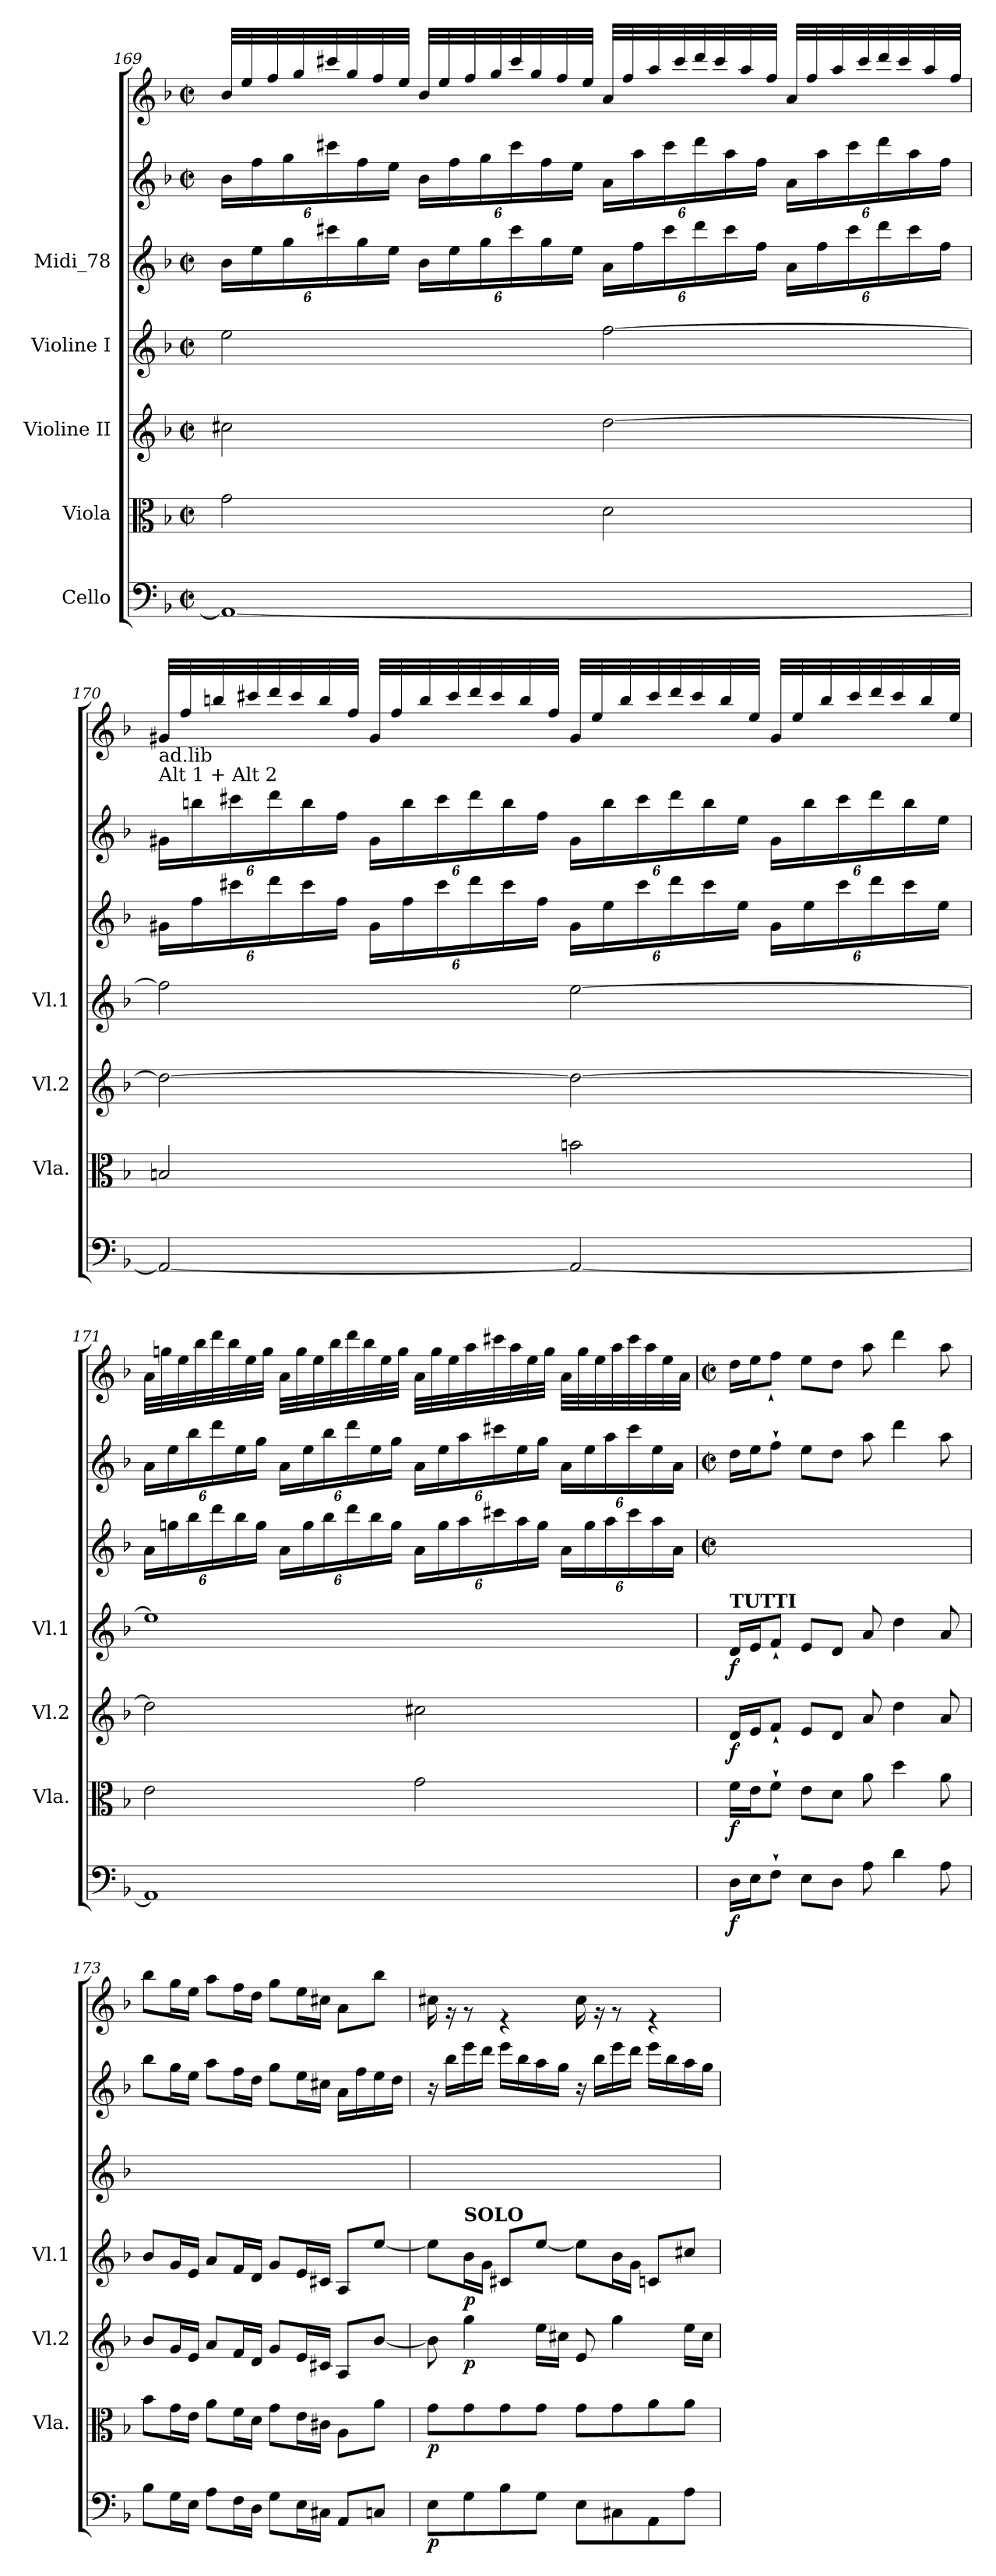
**kern	**dynam	**kern	**dynam	**kern	**dynam	**kern	**dynam	**kern	**kern	**kern
*part5	*part5	*part4	*part4	*part3	*part3	*part2	*part2	*part1	*part1	*part1
*staff7	*staff7	*staff6	*staff6	*staff5	*staff5	*staff4	*staff4	*staff3	*staff2	*staff1
*I"Cello	*	*I"Viola	*	*I"Violine II	*	*I"Violine I	*	*I"Midi_78	*	*
*	*	*I'Vla.	*	*I'Vl.2	*	*I'Vl.1	*	*	*	*
!!LO:LB:g=z
*clefF4	*	*clefC3	*	*clefG2	*	*clefG2	*	*clefG2	*clefG2	*clefG2
*k[b-]	*	*k[b-]	*	*k[b-]	*	*k[b-]	*	*k[b-]	*k[b-]	*k[b-]
*F:	*	*F:	*	*F:	*	*F:	*	*F:	*F:	*F:
*M2/2	*	*M2/2	*	*M2/2	*	*M2/2	*	*M2/2	*M2/2	*M2/2
*met(c|)	*	*met(c|)	*	*met(c|)	*	*met(c|)	*	*met(c|)	*met(c|)	*met(c|)
*	*	*	*	*	*	*	*	*Xbrackettup	*Xbrackettup	*
=169	=169	=169	=169	=169	=169	=169	=169	=169	=169	=169
*	*	*	*	*	*	*	*	*^	*	*
1AA_	.	2g\	.	2cc#X\	.	2ee\	.	24b-i\LL	1ryy	24b-i\LL	32b-i/LLL
.	.	.	.	.	.	.	.	.	.	.	32ee/
.	.	.	.	.	.	.	.	24ee\	.	24ff\	.
.	.	.	.	.	.	.	.	.	.	.	32ff/
.	.	.	.	.	.	.	.	24gg\	.	24gg\	.
.	.	.	.	.	.	.	.	.	.	.	32gg/
.	.	.	.	.	.	.	.	24ccc#X\	.	24ccc#\	32ccc#X/
.	.	.	.	.	.	.	.	.	.	.	32gg/
.	.	.	.	.	.	.	.	24gg\	.	24ff\	.
.	.	.	.	.	.	.	.	.	.	.	32ff/
.	.	.	.	.	.	.	.	24ee\JJ	.	24ee\JJ	.
.	.	.	.	.	.	.	.	.	.	.	32ee/JJJ
.	.	.	.	.	.	.	.	24b-\LL	.	24b-\LL	32b-/LLL
.	.	.	.	.	.	.	.	.	.	.	32ee/
.	.	.	.	.	.	.	.	24ee\	.	24ff\	.
.	.	.	.	.	.	.	.	.	.	.	32ff/
.	.	.	.	.	.	.	.	24gg\	.	24gg\	.
.	.	.	.	.	.	.	.	.	.	.	32gg/
.	.	.	.	.	.	.	.	24ccc#\	.	24ccc#\	32ccc#/
.	.	.	.	.	.	.	.	.	.	.	32gg/
.	.	.	.	.	.	.	.	24gg\	.	24ff\	.
.	.	.	.	.	.	.	.	.	.	.	32ff/
.	.	.	.	.	.	.	.	24ee\JJ	.	24ee\JJ	.
.	.	.	.	.	.	.	.	.	.	.	32ee/JJJ
.	.	2d\	.	[2dd\	.	[2ff\	.	24a\LL	.	24a\LL	32a/LLL
.	.	.	.	.	.	.	.	.	.	.	32ff/
.	.	.	.	.	.	.	.	24ff\	.	24aa\	.
.	.	.	.	.	.	.	.	.	.	.	32aa/
.	.	.	.	.	.	.	.	24ccc#i\	.	24ccc#i\	.
.	.	.	.	.	.	.	.	.	.	.	32ccc#i/
.	.	.	.	.	.	.	.	24ddd\	.	24ddd\	32ddd/
.	.	.	.	.	.	.	.	.	.	.	32ccc#/
.	.	.	.	.	.	.	.	24ccc#\	.	24aa\	.
.	.	.	.	.	.	.	.	.	.	.	32aa/
.	.	.	.	.	.	.	.	24ff\JJ	.	24ff\JJ	.
.	.	.	.	.	.	.	.	.	.	.	32ff/JJJ
.	.	.	.	.	.	.	.	24a\LL	.	24a\LL	32a/LLL
.	.	.	.	.	.	.	.	.	.	.	32ff/
.	.	.	.	.	.	.	.	24ff\	.	24aa\	.
.	.	.	.	.	.	.	.	.	.	.	32aa/
.	.	.	.	.	.	.	.	24ccc#\	.	24ccc#\	.
.	.	.	.	.	.	.	.	.	.	.	32ccc#/
.	.	.	.	.	.	.	.	24ddd\	.	24ddd\	32ddd/
.	.	.	.	.	.	.	.	.	.	.	32ccc#/
.	.	.	.	.	.	.	.	24ccc#\	.	24aa\	.
.	.	.	.	.	.	.	.	.	.	.	32aa/
.	.	.	.	.	.	.	.	24ff\JJ	.	24ff\JJ	.
.	.	.	.	.	.	.	.	.	.	.	32ff/JJJ
!!LO:PB:g=z
=170	=170	=170	=170	=170	=170	=170	=170	=170	=170	=170	=170
!	!	!	!	!	!	!	!	!	!	!	!LO:TX:b:t=ad.lib
!	!	!	!	!	!	!	!	!	!	!	!LO:TX:b:t=Alt 1 + Alt 2
2AA/_	.	2Bn/	.	2dd\_	.	2ff\]	.	24g#X\LL	1ryy	24g#\LL	32g#X/LLL
.	.	.	.	.	.	.	.	.	.	.	32ff/
.	.	.	.	.	.	.	.	24ff\	.	24bbn\	.
.	.	.	.	.	.	.	.	.	.	.	32bb/
.	.	.	.	.	.	.	.	24ccc#X\	.	24ccc#X\	.
.	.	.	.	.	.	.	.	.	.	.	32ccc#/
.	.	.	.	.	.	.	.	24ddd\	.	24ddd\	32ddd/
.	.	.	.	.	.	.	.	.	.	.	32ccc#/
.	.	.	.	.	.	.	.	24ccc#\	.	24bb\	.
.	.	.	.	.	.	.	.	.	.	.	32bb/
.	.	.	.	.	.	.	.	24ff\JJ	.	24ff\JJ	.
.	.	.	.	.	.	.	.	.	.	.	32ff/JJJ
.	.	.	.	.	.	.	.	24g#\LL	.	24g#\LL	32g#/LLL
.	.	.	.	.	.	.	.	.	.	.	32ff/
.	.	.	.	.	.	.	.	24ff\	.	24bb\	.
.	.	.	.	.	.	.	.	.	.	.	32bb/
.	.	.	.	.	.	.	.	24ccc#\	.	24ccc#\	.
.	.	.	.	.	.	.	.	.	.	.	32ccc#/
.	.	.	.	.	.	.	.	24ddd\	.	24ddd\	32ddd/
.	.	.	.	.	.	.	.	.	.	.	32ccc#/
.	.	.	.	.	.	.	.	24ccc#\	.	24bb\	.
.	.	.	.	.	.	.	.	.	.	.	32bb/
.	.	.	.	.	.	.	.	24ff\JJ	.	24ff\JJ	.
.	.	.	.	.	.	.	.	.	.	.	32ff/JJJ
2AA/_	.	2bn\	.	2dd\_	.	[2ee\	.	24g#\LL	.	24g#\LL	32g#/LLL
.	.	.	.	.	.	.	.	.	.	.	32ee/
.	.	.	.	.	.	.	.	24ee\	.	24bb\	.
.	.	.	.	.	.	.	.	.	.	.	32bb/
.	.	.	.	.	.	.	.	24ccc#\	.	24ccc#\	.
.	.	.	.	.	.	.	.	.	.	.	32ccc#/
.	.	.	.	.	.	.	.	24ddd\	.	24ddd\	32ddd/
.	.	.	.	.	.	.	.	.	.	.	32ccc#/
.	.	.	.	.	.	.	.	24ccc#\	.	24bb\	.
.	.	.	.	.	.	.	.	.	.	.	32bb/
.	.	.	.	.	.	.	.	24ee\JJ	.	24ee\JJ	.
.	.	.	.	.	.	.	.	.	.	.	32ee/JJJ
.	.	.	.	.	.	.	.	24g#\LL	.	24g#\LL	32g#/LLL
.	.	.	.	.	.	.	.	.	.	.	32ee/
.	.	.	.	.	.	.	.	24ee\	.	24bb\	.
.	.	.	.	.	.	.	.	.	.	.	32bb/
.	.	.	.	.	.	.	.	24ccc#\	.	24ccc#\	.
.	.	.	.	.	.	.	.	.	.	.	32ccc#/
.	.	.	.	.	.	.	.	24ddd\	.	24ddd\	32ddd/
.	.	.	.	.	.	.	.	.	.	.	32ccc#/
.	.	.	.	.	.	.	.	24ccc#\	.	24bb\	.
.	.	.	.	.	.	.	.	.	.	.	32bb/
.	.	.	.	.	.	.	.	24ee\JJ	.	24ee\JJ	.
.	.	.	.	.	.	.	.	.	.	.	32ee/JJJ
!!LO:LB:g=z
=171	=171	=171	=171	=171	=171	=171	=171	=171	=171	=171	=171
1AA]	.	2e\	.	2dd\]	.	1ee]	.	24a\LL	1ryy	24a\LL	32a\LLL
.	.	.	.	.	.	.	.	.	.	.	32ggni\
.	.	.	.	.	.	.	.	24ggni\	.	24ee\	.
.	.	.	.	.	.	.	.	.	.	.	32ee\
.	.	.	.	.	.	.	.	24bb-i\	.	24bb-i\	.
.	.	.	.	.	.	.	.	.	.	.	32bb-i\
.	.	.	.	.	.	.	.	24ddd\	.	24ddd\	32ddd\
.	.	.	.	.	.	.	.	.	.	.	32bb-\
.	.	.	.	.	.	.	.	24bb-\	.	24ee\	.
.	.	.	.	.	.	.	.	.	.	.	32ee\
.	.	.	.	.	.	.	.	24gg\JJ	.	24gg\JJ	.
.	.	.	.	.	.	.	.	.	.	.	32gg\JJJ
.	.	.	.	.	.	.	.	24a\LL	.	24a\LL	32a\LLL
.	.	.	.	.	.	.	.	.	.	.	32gg\
.	.	.	.	.	.	.	.	24gg\	.	24ee\	.
.	.	.	.	.	.	.	.	.	.	.	32ee\
.	.	.	.	.	.	.	.	24bb-\	.	24bb-\	.
.	.	.	.	.	.	.	.	.	.	.	32bb-\
.	.	.	.	.	.	.	.	24ddd\	.	24ddd\	32ddd\
.	.	.	.	.	.	.	.	.	.	.	32bb-\
.	.	.	.	.	.	.	.	24bb-\	.	24ee\	.
.	.	.	.	.	.	.	.	.	.	.	32ee\
.	.	.	.	.	.	.	.	24gg\JJ	.	24gg\JJ	.
.	.	.	.	.	.	.	.	.	.	.	32gg\JJJ
.	.	2g\	.	2cc#X\	.	.	.	24a\LL	.	24a\LL	32a\LLL
.	.	.	.	.	.	.	.	.	.	.	32gg\
.	.	.	.	.	.	.	.	24gg\	.	24ee\	.
.	.	.	.	.	.	.	.	.	.	.	32ee\
.	.	.	.	.	.	.	.	24aa\	.	24aa\	.
.	.	.	.	.	.	.	.	.	.	.	32aa\
.	.	.	.	.	.	.	.	24ccc#X\	.	24ccc#\	32ccc#X\
.	.	.	.	.	.	.	.	.	.	.	32aa\
.	.	.	.	.	.	.	.	24aa\	.	24ee\	.
.	.	.	.	.	.	.	.	.	.	.	32ee\
.	.	.	.	.	.	.	.	24gg\JJ	.	24gg\JJ	.
.	.	.	.	.	.	.	.	.	.	.	32gg\JJJ
.	.	.	.	.	.	.	.	24a\LL	.	24a\LL	32a\LLL
.	.	.	.	.	.	.	.	.	.	.	32gg\
.	.	.	.	.	.	.	.	24gg\	.	24ee\	.
.	.	.	.	.	.	.	.	.	.	.	32ee\
.	.	.	.	.	.	.	.	24aa\	.	24aa\	.
.	.	.	.	.	.	.	.	.	.	.	32aa\
.	.	.	.	.	.	.	.	24ccc#\	.	24ccc#\	32ccc#\
.	.	.	.	.	.	.	.	.	.	.	32aa\
.	.	.	.	.	.	.	.	24aa\	.	24ee\	.
.	.	.	.	.	.	.	.	.	.	.	32ee\
.	.	.	.	.	.	.	.	24a\JJ	.	24a\JJ	.
.	.	.	.	.	.	.	.	.	.	.	32a\JJJ
*	*	*	*	*	*	*	*	*v	*v	*	*
!!LO:PB:g=z
=172	=172	=172	=172	=172	=172	=172	=172	=172	=172	=172
*	*	*	*	*	*	*	*	*M2/2	*M2/2	*M2/2
*	*	*	*	*	*	*	*	*met(c|)	*met(c|)	*met(c|)
*	*	*	*	*	*	*	*	*	*	*^
!	!	!	!	!	!	!LO:TX:a:B:t=TUTTI	!	!	!	!	!
!	!LO:DY:b	!	!LO:DY:b	!	!LO:DY:b	!	!LO:DY:b	!	!	!	!
16D\LL	f	16f\LL	f	16d/LL	f	16d/LL	f	1ryy	16dd\LL	1ryy	16dd\LL
16E\J	.	16e\J	.	16e/J	.	16e/J	.	.	16ee\J	.	16ee\J
8F`\J	.	8f`\J	.	8f`/J	.	8f`/J	.	.	8ff`\J	.	8ff`\J
8E\L	.	8e\L	.	8e/L	.	8e/L	.	.	8ee\L	.	8ee\L
8D\J	.	8d\J	.	8d/J	.	8d/J	.	.	8dd\J	.	8dd\J
8A\	.	8a\	.	8a/	.	8a/	.	.	8aa\	.	8aa\
4d\	.	4dd\	.	4dd\	.	4dd\	.	.	4ddd\	.	4ddd\
8A\	.	8a\	.	8a/	.	8a/	.	.	8aa\	.	8aa\
=173	=173	=173	=173	=173	=173	=173	=173	=173	=173	=173	=173
8B-\L	.	8b-\L	.	8b-/L	.	8b-/L	.	1ryy	8bb-\L	1ryy	8bb-\L
16G\L	.	16g\L	.	16g/L	.	16g/L	.	.	16gg\L	.	16gg\L
16E\JJ	.	16e\JJ	.	16e/JJ	.	16e/JJ	.	.	16ee\JJ	.	16ee\JJ
8A\L	.	8a\L	.	8a/L	.	8a/L	.	.	8aa\L	.	8aa\L
16F\L	.	16f\L	.	16f/L	.	16f/L	.	.	16ff\L	.	16ff\L
16D\JJ	.	16d\JJ	.	16d/JJ	.	16d/JJ	.	.	16dd\JJ	.	16dd\JJ
8G\L	.	8g\L	.	8g/L	.	8g/L	.	.	8gg\L	.	8gg\L
16E\L	.	16e\L	.	16e/L	.	16e/L	.	.	16ee\L	.	16ee\L
16C#X\JJ	.	16c#X\JJ	.	16c#X/JJ	.	16c#X/JJ	.	.	16cc#X\JJ	.	16cc#X\JJ
8AA/L	.	8A\L	.	8A/L	.	8A/L	.	.	16a\LL	.	8a\L
.	.	.	.	.	.	.	.	.	16ff\	.	.
8Cn/J	.	8a\J	.	[8b-/J	.	[8ee/J	.	.	16ee\	.	8bb-\J
.	.	.	.	.	.	.	.	.	16dd\JJ	.	.
=174	=174	=174	=174	=174	=174	=174	=174	=174	=174	=174	=174
!	!LO:DY:b	!	!LO:DY:b	!	!	!	!	!	!	!	!
8E\L	p	8g\L	p	8b-\]	.	8ee\L]	.	1ryy	16r	1ryy	16cc#X\
.	.	.	.	.	.	.	.	.	16bb-\LL	.	16r
!	!	!	!	!	!	!LO:TX:a:B:t=SOLO	!	!	!	!	!
!	!	!	!	!	!LO:DY:b	!	!LO:DY:b	!	!	!	!
8G\	.	8g\	.	4gg\	p	16b-\L	p	.	16eee\	.	8r
.	.	.	.	.	.	16g\JJ	.	.	16ddd\JJ	.	.
8B-\	.	8g\	.	.	.	8c#X/L	.	.	16eee\LL	.	4r
.	.	.	.	.	.	.	.	.	16bb-\	.	.
8G\J	.	8g\J	.	16ee\LL	.	[8ee/J	.	.	16aa\	.	.
.	.	.	.	16cc#X\JJ	.	.	.	.	16gg\JJ	.	.
8E\L	.	8g\L	.	8e/	.	8ee\L]	.	.	16r	.	16cc#\
.	.	.	.	.	.	.	.	.	16bb-\LL	.	16r
8C#X\	.	8g\	.	4gg\	.	16b-\L	.	.	16eee\	.	8r
.	.	.	.	.	.	16g\JJ	.	.	16ddd\JJ	.	.
8AA\	.	8a\	.	.	.	8cn/L	.	.	16eee\LL	.	4r
.	.	.	.	.	.	.	.	.	16bb-\	.	.
8A\J	.	8a\J	.	16ee\LL	.	8cc#X/J	.	.	16aa\	.	.
.	.	.	.	16cc#\JJ	.	.	.	.	16gg\JJ	.	.
*	*	*	*	*	*	*	*	*	*	*v	*v
=	=	=	=	=	=	=	=	=	=	=
*-	*-	*-	*-	*-	*-	*-	*-	*-	*-	*-
